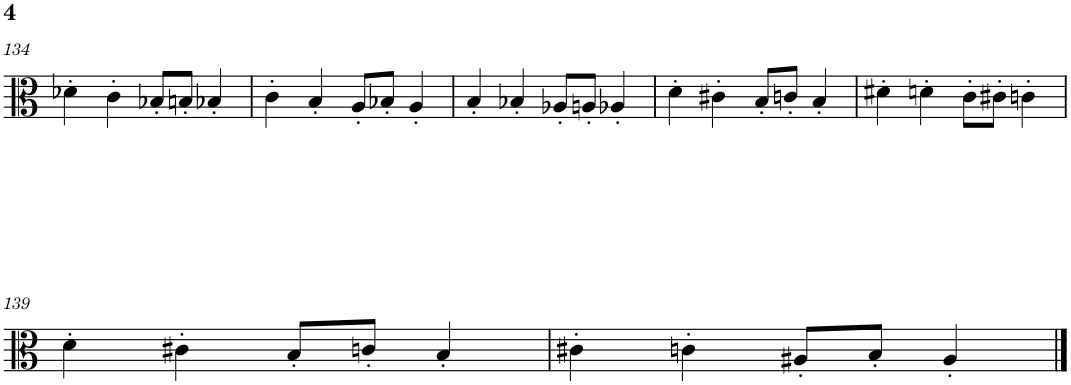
**kern
*part1
*staff1
*I"Viola
*I'Vla.
!!LO:PB:g=z
*clefC3
*k[]
*M4/4
=134
4d-X'\
4c'\
8B-X'/L
8Bn'/J
4B-X'/
=135
4c'\
4B'/
8A'/L
8B-X'/J
4A'/
=136
4B'/
4B-X'/
8A-X'/L
8An'/J
4A-X'/
=137
4d'\
4c#X'\
8B'/L
8cn'/J
4B'/
=138
4d#X'\
4dn'\
8c'\L
8c#X'\J
4cn'\
!!LO:LB:g=z
=139
4d'\
4c#X'\
8B'/L
8cn'/J
4B'/
=140
4c#X'\
4cn'\
8A#X'/L
8B'/J
4A#'/
==
*-
